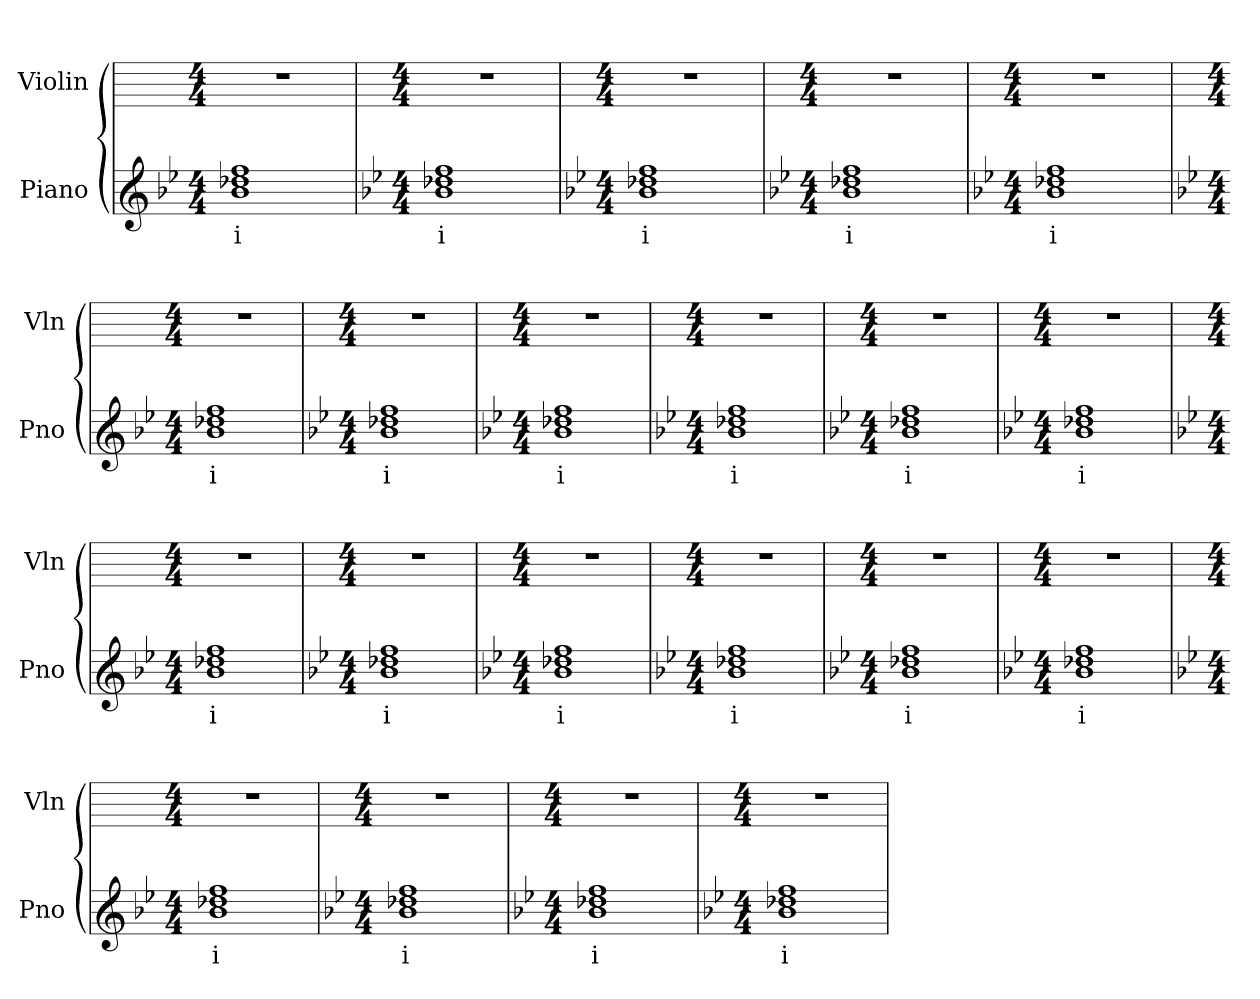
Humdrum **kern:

**kern	**text	**kern
*part2	*part2	*part1
*staff2	*staff2	*staff1
*I"Piano	*	*I"Violin
*I'Pno	*	*I'Vln
*k[b-e-]	*	*
*B-:	*	*
*M4/4	*	*M4/4
=	=	=
1b- 1dd-X 1ff	i	1r
=	=	=
*k[b-e-]	*	*
*B-:	*	*
*M4/4	*	*M4/4
1b- 1dd-X 1ff	i	1r
=	=	=
*k[b-e-]	*	*
*B-:	*	*
*M4/4	*	*M4/4
1b- 1dd-X 1ff	i	1r
=	=	=
*k[b-e-]	*	*
*B-:	*	*
*M4/4	*	*M4/4
1b- 1dd-X 1ff	i	1r
=	=	=
*k[b-e-]	*	*
*B-:	*	*
*M4/4	*	*M4/4
1b- 1dd-X 1ff	i	1r
=	=	=
*k[b-e-]	*	*
*B-:	*	*
*M4/4	*	*M4/4
1b- 1dd-X 1ff	i	1r
=	=	=
*k[b-e-]	*	*
*B-:	*	*
*M4/4	*	*M4/4
1b- 1dd-X 1ff	i	1r
=	=	=
*k[b-e-]	*	*
*B-:	*	*
*M4/4	*	*M4/4
1b- 1dd-X 1ff	i	1r
=	=	=
*k[b-e-]	*	*
*B-:	*	*
*M4/4	*	*M4/4
1b- 1dd-X 1ff	i	1r
=	=	=
*k[b-e-]	*	*
*B-:	*	*
*M4/4	*	*M4/4
1b- 1dd-X 1ff	i	1r
=	=	=
*k[b-e-]	*	*
*B-:	*	*
*M4/4	*	*M4/4
1b- 1dd-X 1ff	i	1r
=	=	=
*k[b-e-]	*	*
*B-:	*	*
*M4/4	*	*M4/4
1b- 1dd-X 1ff	i	1r
=	=	=
*k[b-e-]	*	*
*B-:	*	*
*M4/4	*	*M4/4
1b- 1dd-X 1ff	i	1r
=	=	=
*k[b-e-]	*	*
*B-:	*	*
*M4/4	*	*M4/4
1b- 1dd-X 1ff	i	1r
=	=	=
*k[b-e-]	*	*
*B-:	*	*
*M4/4	*	*M4/4
1b- 1dd-X 1ff	i	1r
=	=	=
*k[b-e-]	*	*
*B-:	*	*
*M4/4	*	*M4/4
1b- 1dd-X 1ff	i	1r
=	=	=
*k[b-e-]	*	*
*B-:	*	*
*M4/4	*	*M4/4
1b- 1dd-X 1ff	i	1r
=	=	=
*k[b-e-]	*	*
*B-:	*	*
*M4/4	*	*M4/4
1b- 1dd-X 1ff	i	1r
=	=	=
*k[b-e-]	*	*
*B-:	*	*
*M4/4	*	*M4/4
1b- 1dd-X 1ff	i	1r
=	=	=
*k[b-e-]	*	*
*B-:	*	*
*M4/4	*	*M4/4
1b- 1dd-X 1ff	i	1r
=	=	=
*k[b-e-]	*	*
*B-:	*	*
*M4/4	*	*M4/4
1b- 1dd-X 1ff	i	1r
=	=	=
*-	*-	*-
